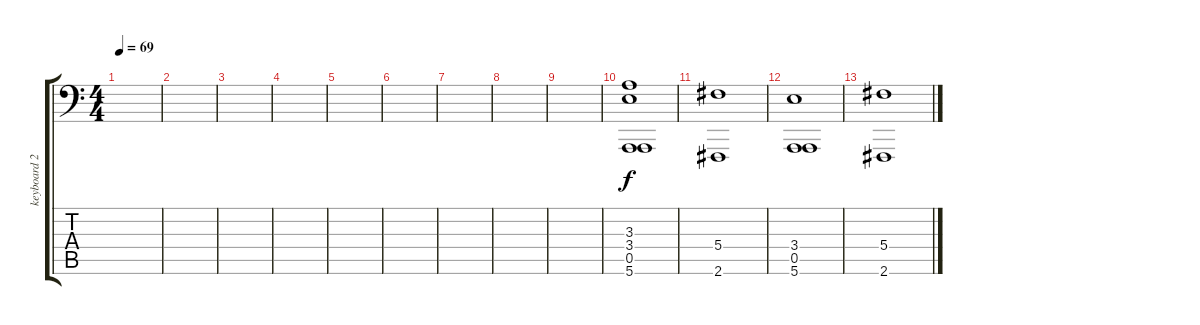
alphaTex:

\track ("keyboard 2" "keyboard 2") {instrument stringensemble2}
\staff {score tabs}
\tuning (Eb4 Bb3 Gb3 Db3 A1 E1) {hide}
\ts (4 4)
\tempo 69
\clef f4
\ks c
|
|
|
|
|
|
|
|
|
(3.3 3.4 0.5 5.6).1 |
(5.4 2.6).1 |
(3.4 0.5 5.6).1 |
(5.4 2.6).1
